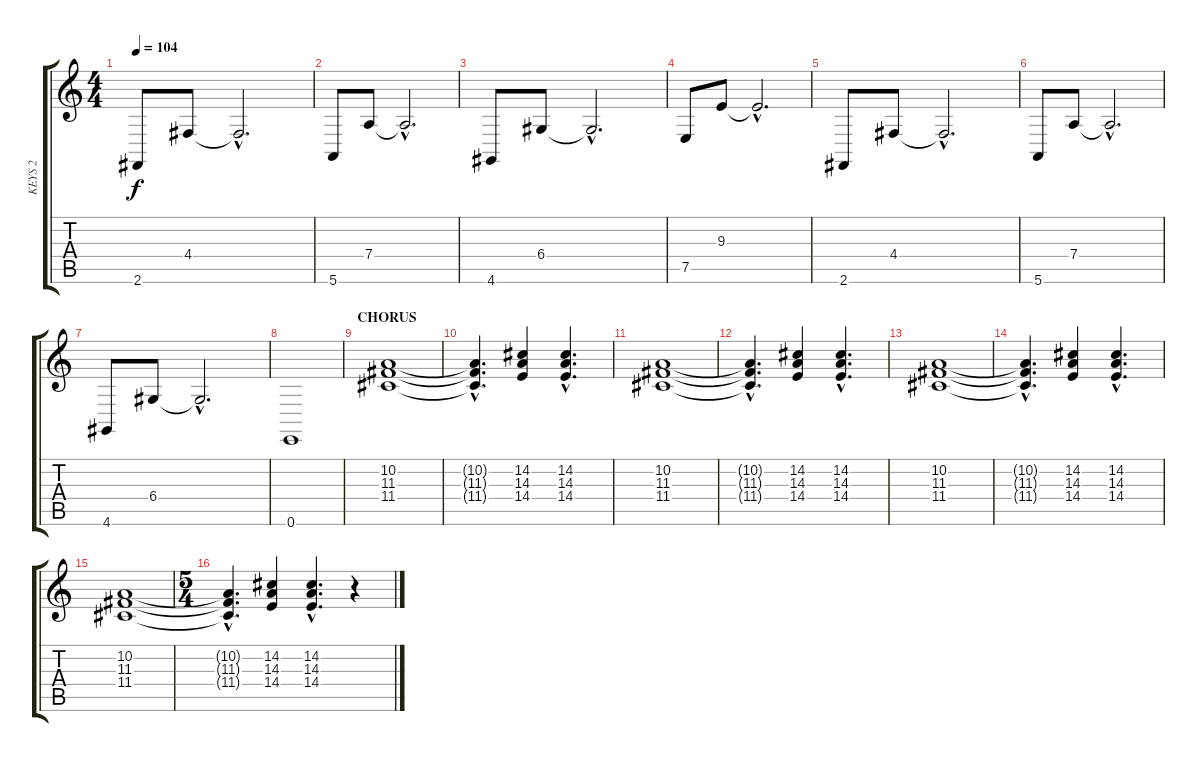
\track ("KEYS 2" "KEYS 2") {instrument churchorgan}
\staff {score tabs}
\tuning (E4 B3 G3 D3 A2 E2) {hide}
\ts (4 4)
\tempo 104
\clef g2
\ks c
2.6.8{dy f volume 12 instrument acousticgrandpiano} 4.4.8 4.4{hac t}.2{d} |
5.6.8 7.4.8 7.4{hac t}.2{d} |
4.6.8 6.4.8 6.4{hac t}.2{d} |
7.5.8 9.3.8 9.3{hac t}.2{d} |
2.6.8 4.4.8 4.4{hac t}.2{d} |
5.6.8 7.4.8 7.4{hac t}.2{d} |
4.6.8 6.4.8 6.4{hac t}.2{d} |
0.6.1 |
\section ("" "CHORUS")
(10.2 11.3 11.4).1{volume 11 instrument churchorgan} |
(10.2{hac t} 11.3{hac t} 11.4{hac t}).4{d} (14.2 14.3 14.4).4 (14.2{hac} 14.3{hac} 14.4{hac}).4{d} |
(10.2 11.3 11.4).1 |
(10.2{hac t} 11.3{hac t} 11.4{hac t}).4{d} (14.2 14.3 14.4).4 (14.2{hac} 14.3{hac} 14.4{hac}).4{d} |
(10.2 11.3 11.4).1 |
(10.2{hac t} 11.3{hac t} 11.4{hac t}).4{d} (14.2 14.3 14.4).4 (14.2{hac} 14.3{hac} 14.4{hac}).4{d} |
(10.2 11.3 11.4).1 |
\ts (5 4)
(10.2{hac t} 11.3{hac t} 11.4{hac t}).4{d} (14.2 14.3 14.4).4 (14.2{hac} 14.3{hac} 14.4{hac}).4{d} r.4
